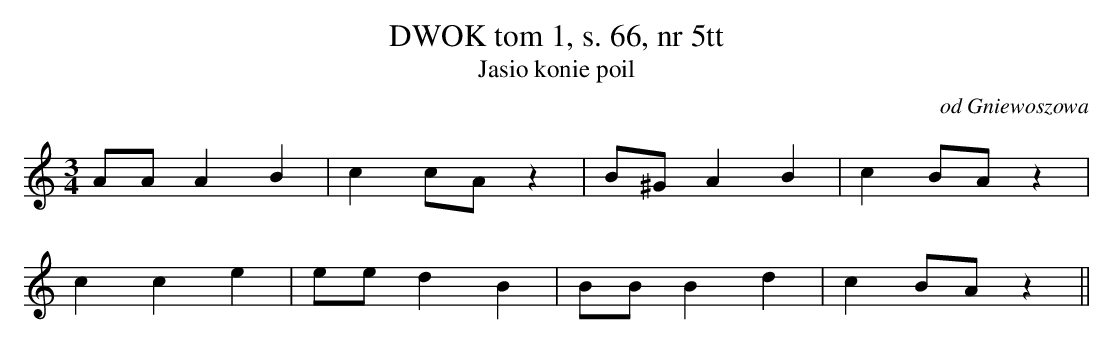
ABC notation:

X:1
T: DWOK tom 1, s. 66, nr 5tt
T: Jasio konie poil
O: od Gniewoszowa
M: 3/4
L: 1/8
K: C
AAA2B2 | c2cAz2 | B^GA2B2 | c2BAz2 |
c2c2e2 | eed2B2 | BBB2d2 | c2BAz2||
